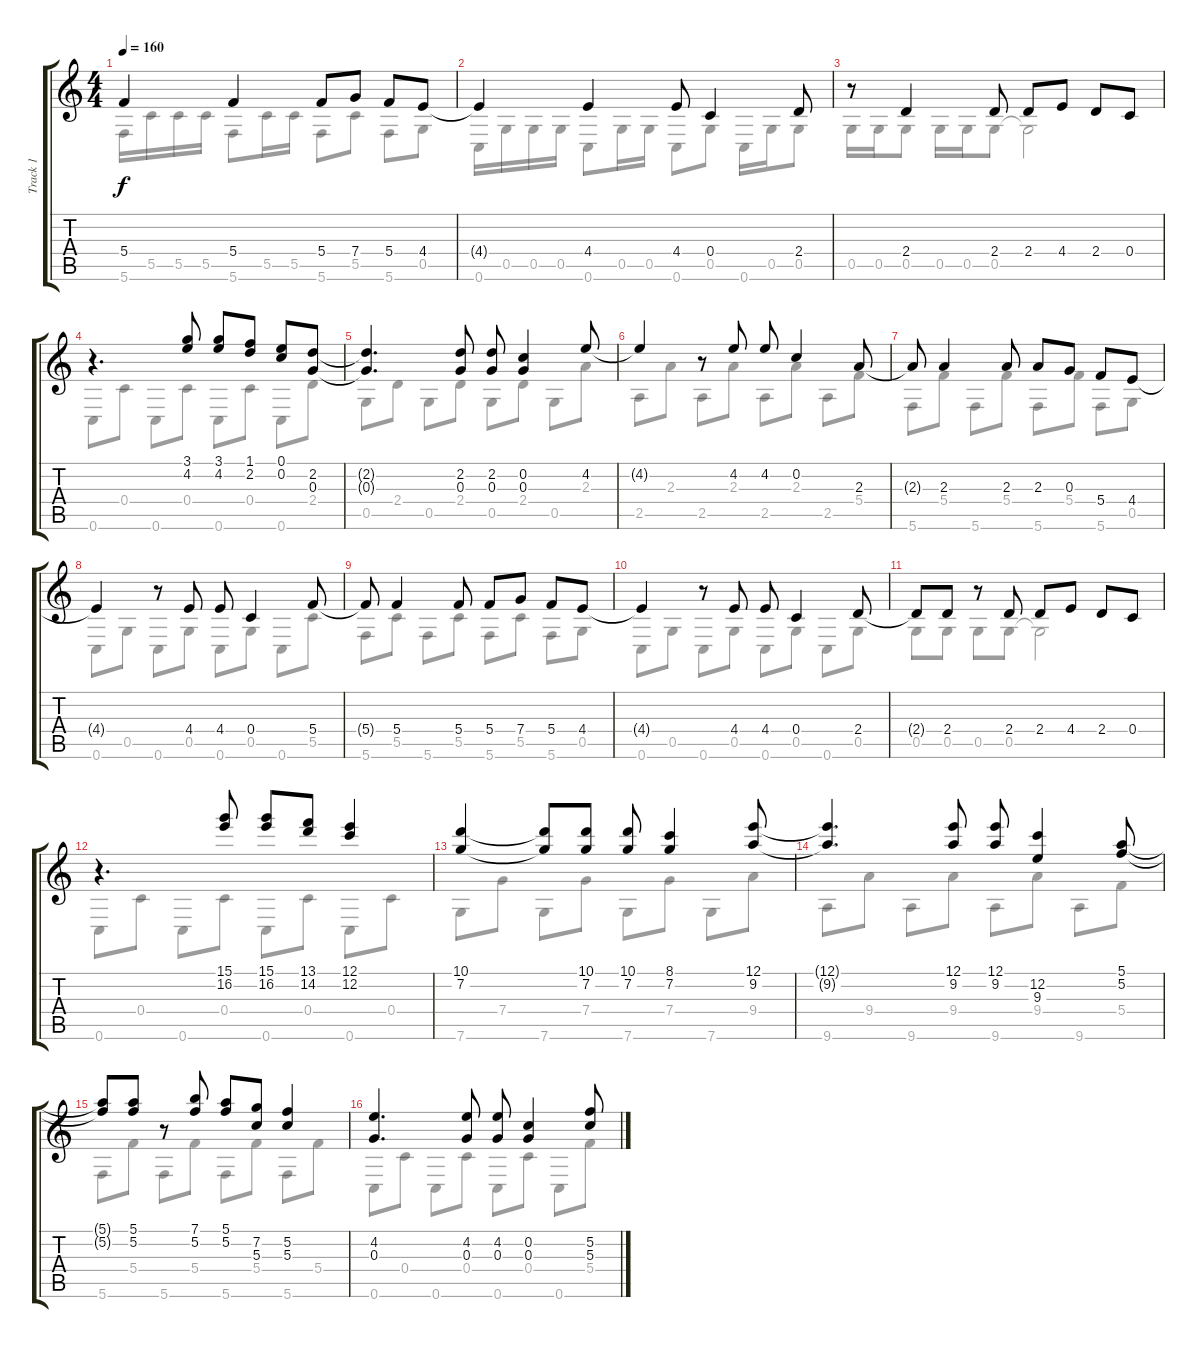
\track ("Track 1" "Track 1") {instrument acousticguitarsteel}
\staff {score tabs}
\tuning (E4 C4 G3 C3 G2 C2) {hide}
\voice
\ts (4 4)
\tempo 160
\clef g2
\ks c
5.4{t}.4{dy f} 5.4.4 5.4.8 7.4.8 5.4.8 4.4.8 |
4.4{t}.4 4.4.4 4.4.8 0.4.4 2.4.8 |
r.8 2.4.4 2.4.8 2.4.8 4.4.8 2.4.8 0.4.8 |
r.4{d} (3.1 4.2).8 (3.1 4.2).8 (1.1 2.2).8 (0.1 0.2).8 (2.2 0.3).8 |
(2.2{t} 0.3{t}).4{d} (2.2 0.3).8 (2.2 0.3).8 (0.2 0.3).4 4.2.8 |
4.2{t}.4 r.8 4.2.8 4.2.8 0.2.4 2.3.8 |
2.3{t}.8 2.3.4 2.3.8 2.3.8 0.3.8 5.4.8 4.4.8 |
4.4{t}.4 r.8 4.4.8 4.4.8 0.4.4 5.4.8 |
5.4{t}.8 5.4.4 5.4.8 5.4.8 7.4.8 5.4.8 4.4.8 |
4.4{t}.4 r.8 4.4.8 4.4.8 0.4.4 2.4.8 |
2.4{t}.8 2.4.8 r.8 2.4.8 2.4.8 4.4.8 2.4.8 0.4.8 |
r.4{d} (15.1 16.2).8 (15.1 16.2).8 (13.1 14.2).8 (12.1 12.2).4 |
(10.1 7.2).4 (10.1{t} 7.2{t}).8 (10.1 7.2).8 (10.1 7.2).8 (8.1 7.2).4 (12.1 9.2).8 |
(12.1{t} 9.2{t}).4{d} (12.1 9.2).8 (12.1 9.2).8 (12.2 9.3).4 (5.1 5.2).8 |
(5.1{t} 5.2{t}).8 (5.1 5.2).8 r.8 (7.1 5.2).8 (5.1 5.2).8 (7.2 5.3).8 (5.2 5.3).4 |
(4.2 0.3).4{d} (4.2 0.3).8 (4.2 0.3).8 (0.2 0.3).4 (5.2 5.3).8
\voice
\clef g2
\ottava regular
\simile none
\ks c
5.6.16{dy f} 5.5.16 5.5.16 5.5.16 5.6.8 5.5.16 5.5.16 5.6.8 5.5.8 5.6.8 0.5.8 |
0.6.16 0.5.16 0.5.16 0.5.16 0.6.8 0.5.16 0.5.16 0.6.8 0.5.8 0.6.16 0.5.16 0.5.8 |
0.5.16 0.5.16 0.5.8 0.5.16 0.5.16 0.5.8 0.5{t}.2 |
0.6.8 0.4.8 0.6.8 0.4.8 0.6.8 0.4.8 0.6.8 2.4.8 |
0.5.8 2.4.8 0.5.8 2.4.8 0.5.8 2.4.8 0.5.8 2.3.8 |
2.5.8 2.3.8 2.5.8 2.3.8 2.5.8 2.3.8 2.5.8 5.4.8 |
5.6.8 5.4.8 5.6.8 5.4.8 5.6.8 5.4.8 5.6.8 0.5.8 |
0.6.8 0.5.8 0.6.8 0.5.8 0.6.8 0.5.8 0.6.8 5.5.8 |
5.6.8 5.5.8 5.6.8 5.5.8 5.6.8 5.5.8 5.6.8 0.5.8 |
0.6.8 0.5.8 0.6.8 0.5.8 0.6.8 0.5.8 0.6.8 0.5.8 |
0.5.8 0.5.8 0.5.8 0.5.8 0.5{t}.2 |
0.6.8 0.4.8 0.6.8 0.4.8 0.6.8 0.4.8 0.6.8 0.4.8 |
7.6.8 7.4.8 7.6.8 7.4.8 7.6.8 7.4.8 7.6.8 9.4.8 |
9.6.8 9.4.8 9.6.8 9.4.8 9.6.8 9.4.8 9.6.8 5.4.8 |
5.6.8 5.4.8 5.6.8 5.4.8 5.6.8 5.4.8 5.6.8 5.4.8 |
0.6.8 0.4.8 0.6.8 0.4.8 0.6.8 0.4.8 0.6.8 5.4.8
